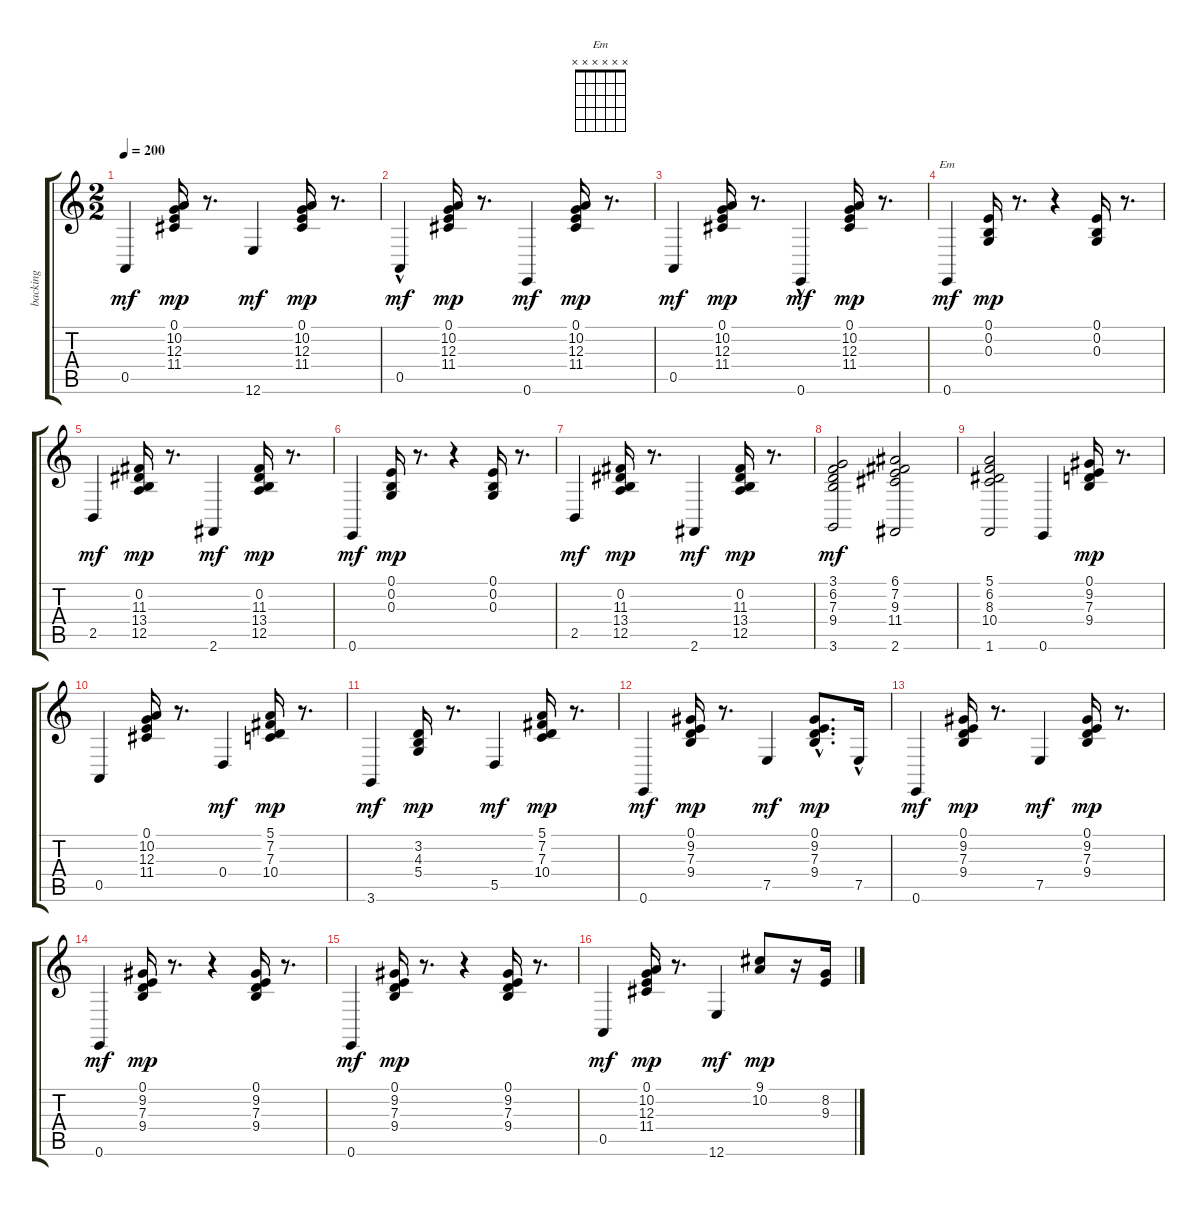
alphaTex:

\track ("backing" "backing") {instrument acousticgrandpiano}
\staff {score tabs}
\tuning (E4 B3 G3 D3 A2 E2) {hide}
\chord ("Em" x x x x x x) {firstfret 0}
\ts (2 2)
\tempo 200
\clef g2
\ks c
0.5.4{dy mf} (0.1 10.2 12.3 11.4).16{dy mp} r.8{d} 12.6.4{dy mf} (0.1 10.2 12.3 11.4).16{dy mp} r.8{d} |
0.5{hac}.4{dy mf} (0.1 10.2 12.3 11.4).16{dy mp} r.8{d} 0.6.4{dy mf} (0.1 10.2 12.3 11.4).16{dy mp} r.8{d} |
0.5.4{dy mf} (0.1 10.2 12.3 11.4).16{dy mp} r.8{d} 0.6{hac}.4{dy mf} (0.1 10.2 12.3 11.4).16{dy mp} r.8{d} |
0.6.4{ch "Em" dy mf} (0.1 0.2 0.3).16{dy mp} r.8{d} r.4 (0.1 0.2 0.3).16 r.8{d} |
2.5.4{dy mf} (0.2 11.3 13.4 12.5).16{dy mp} r.8{d} 2.6.4{dy mf} (0.2 11.3 13.4 12.5).16{dy mp} r.8{d} |
0.6.4{dy mf} (0.1 0.2 0.3).16{dy mp} r.8{d} r.4 (0.1 0.2 0.3).16 r.8{d} |
2.5.4{dy mf} (0.2 11.3 13.4 12.5).16{dy mp} r.8{d} 2.6.4{dy mf} (0.2 11.3 13.4 12.5).16{dy mp} r.8{d} |
(3.1 6.2 7.3 9.4 3.6).2{dy mf} (6.1 7.2 9.3 11.4 2.6).2 |
(5.1 6.2 8.3 10.4 1.6).2 0.6.4 (0.1 9.2 7.3 9.4).16{dy mp} r.8{d} |
0.5.4 (0.1 10.2 12.3 11.4).16 r.8{d} 0.4.4{dy mf} (5.1 7.2 7.3 10.4).16{dy mp} r.8{d} |
3.6.4{dy mf} (3.2 4.3 5.4).16{dy mp} r.8{d} 5.5.4{dy mf} (5.1 7.2 7.3 10.4).16{dy mp} r.8{d} |
0.6.4{dy mf} (0.1 9.2 7.3 9.4).16{dy mp} r.8{d} 7.5.4{dy mf} (0.1{hac} 9.2{hac} 7.3{hac} 9.4{hac}).8{d dy mp} 7.5{hac}.16 |
0.6.4{dy mf} (0.1 9.2 7.3 9.4).16{dy mp} r.8{d} 7.5.4{dy mf} (0.1 9.2 7.3 9.4).16{dy mp} r.8{d} |
0.6.4{dy mf} (0.1 9.2 7.3 9.4).16{dy mp} r.8{d} r.4 (0.1 9.2 7.3 9.4).16 r.8{d} |
0.6.4{dy mf} (0.1 9.2 7.3 9.4).16{dy mp} r.8{d} r.4 (0.1 9.2 7.3 9.4).16 r.8{d} |
0.5.4{dy mf} (0.1 10.2 12.3 11.4).16{dy mp} r.8{d} 12.6.4{dy mf} (9.1 10.2).8{dy mp} r.16 (8.2 9.3).16
